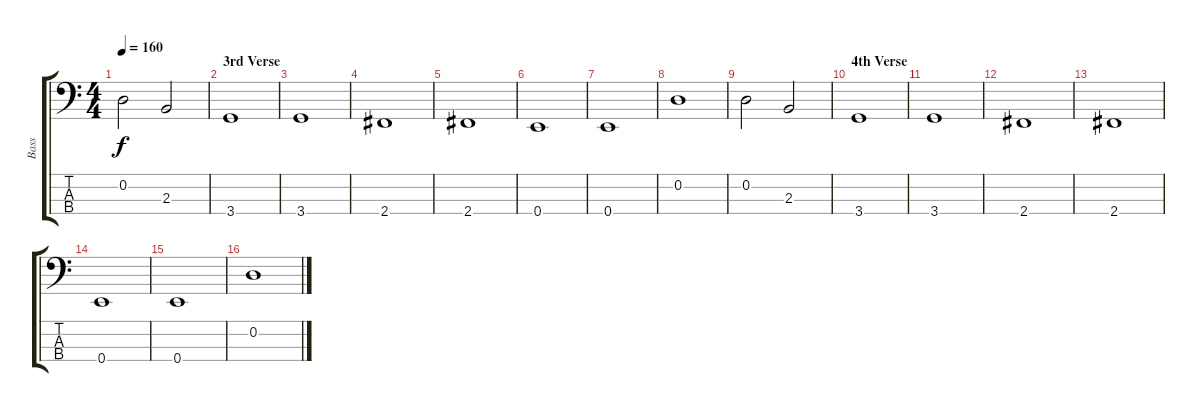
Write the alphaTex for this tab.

\track ("Bass" "Bass") {instrument fretlessbass}
\staff {score tabs}
\tuning (G2 D2 A1 E1) {hide}
\ts (4 4)
\tempo 160
\clef f4
\ks c
0.2.2{dy f} 2.3.2 |
\section ("" "3rd Verse")
3.4.1 |
3.4.1 |
2.4.1 |
2.4.1 |
0.4.1 |
0.4.1 |
0.2.1 |
0.2.2 2.3.2 |
\section ("" "4th Verse")
3.4.1 |
3.4.1 |
2.4.1 |
2.4.1 |
0.4.1 |
0.4.1 |
0.2.1
